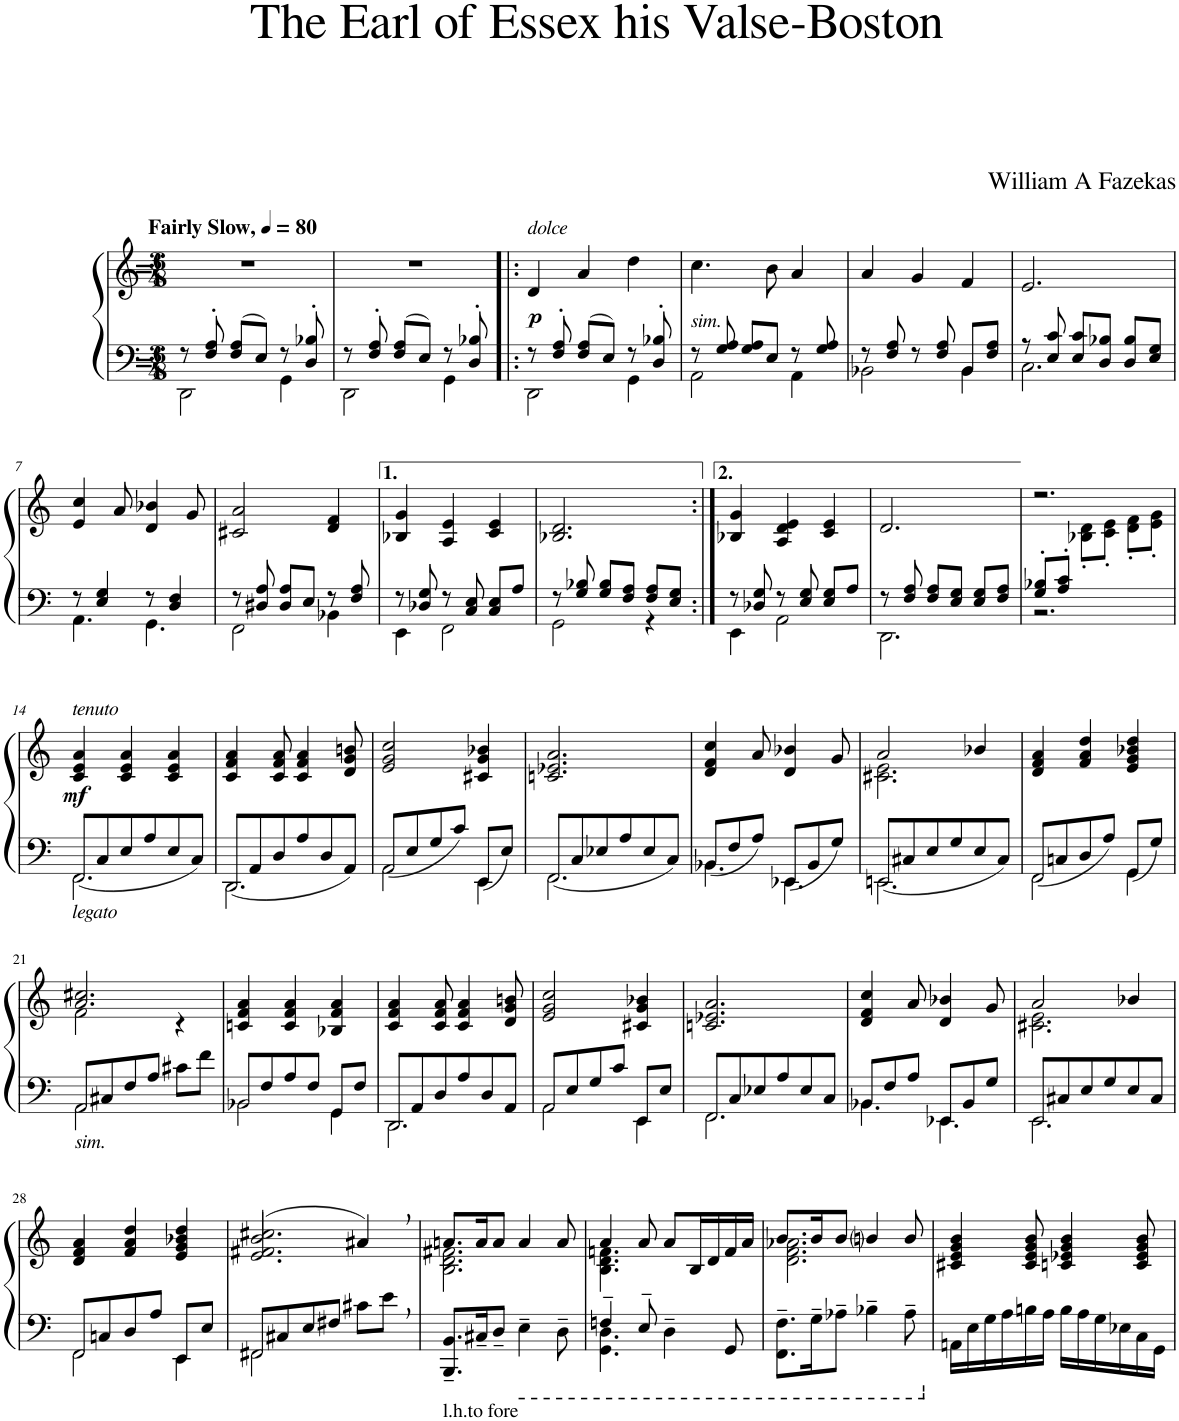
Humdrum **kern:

**kern	**kern	**dynam
*part1	*part1	*part1
*staff2	*staff1	*staff1/2
*I"Piano	*	*
*I'Pno.	*	*
*clefF4	*clefG2	*
*k[]	*k[]	*
*M3/4	*M3/4	*
*MM80	*MM80	*
=1	=1	=1
*^	*	*
!	!	!LO:TX:a:B:t=Fairly Slow,	!
8r	2DD\	2.r	.
8F/' 8A/'	.	.	.
8F/ 8A/L	.	.	.
8E/J	.	.	.
8r	4GG\	.	.
8D/' 8B-X/'	.	.	.
=2	=2	=2	=2
8r	2DD\	2.r	.
8F/' 8A/'	.	.	.
8F/ 8A/L	.	.	.
8E/J	.	.	.
8r	4GG\	.	.
8D/' 8B-X/'	.	.	.
=3!|:	=3!|:	=3!|:	=3!|:
!	!	!LO:TX:a:i:t=dolce	!
!	!	!	!LO:DY:b
8r	2DD\	4d/	p
8F/' 8A/'	.	.	.
8F/ 8A/L	.	4a/	.
8E/J	.	.	.
8r	4GG\	4dd\	.
8D/' 8B-X/'	.	.	.
=4	=4	=4	=4
!LO:TX:a:i:t=sim.	!	!	!
8r	2AA\	4.cc\	.
8G/ 8A/	.	.	.
8G/ 8A/L	.	.	.
8E/J	.	8b\	.
8r	4AA\	4a/	.
8G/ 8A/	.	.	.
=5	=5	=5	=5
8r	2BB-X\	4a/	.
8F/ 8A/	.	.	.
8r	.	4g/	.
8F/ 8A/	.	.	.
8BB-/L	4BB-\	4f/	.
8F/ 8A/J	.	.	.
=6	=6	=6	=6
8r	2.C\	2.e/	.
8E/ 8c/	.	.	.
8E/ 8c/L	.	.	.
8D/ 8B-X/J	.	.	.
8D/ 8B-/L	.	.	.
8E/ 8G/J	.	.	.
!!LO:LB:g=z
=7	=7	=7	=7
8r	4.AA\	4e/ 4cc/	.
4E/ 4G/	.	.	.
.	.	8a/	.
8r	4.GG\	4d/ 4b-X/	.
4D/ 4F/	.	.	.
.	.	8g/	.
=8	=8	=8	=8
8r	2FF\	2c#X/ 2a/	.
8D#X/ 8A/	.	.	.
8D#/ 8A/L	.	.	.
8E/J	.	.	.
8r	4BB-X\	4d/ 4f/	.
8F/ 8A/	.	.	.
=9	=9	=9	=9
8r	4EE\	4B-X/ 4g/	.
8D-X/ 8G/	.	.	.
8r	2FF\	4A/ 4e/	.
8C/ 8E/	.	.	.
8C/ 8E/L	.	4c/ 4e/	.
8A/J	.	.	.
=10	=10	=10	=10
8r	2GG\	2.B-X/ 2.d/	.
8G/ 8B-X/	.	.	.
8G/ 8B-/L	.	.	.
8F/ 8A/J	.	.	.
8F/ 8A/L	4r	.	.
8E/ 8G/J	.	.	.
=11:|!	=11:|!	=11:|!	=11:|!
8r	4EE\	4B-X/ 4g/	.
8D-X/ 8G/	.	.	.
8r	2AA\	4A/ 4d/ 4e/	.
8E/ 8G/	.	.	.
8E/ 8G/L	.	4c/ 4e/	.
8A/J	.	.	.
=12	=12	=12	=12
8r	2.DD\	2.d/	.
8F/ 8A/	.	.	.
8F/ 8A/L	.	.	.
8E/ 8G/J	.	.	.
8E/ 8G/L	.	.	.
8F/ 8A/J	.	.	.
=13	=13	=13	=13
*	*	*^	*
8G/' 8B-X/'L	2.r	2.r	4ryy	.
8A/' 8c/'J	.	.	.	.
2ryy	.	.	8B-X\' 8d\'L	.
.	.	.	8c\' 8e\'J	.
.	.	.	8d\' 8f\'L	.
.	.	.	8e\' 8g\'J	.
!!LO:LB:g=z
=14	=14	=14	=14	=14
!	!	!LO:TX:a:i:t=tenuto	!	!
!LO:TX:b:i:t=legato	!	!	!	!
!	!	!	!	!LO:DY:b
*	*	*v	*v	*
8FF/L	2.FF\	4c/ 4e/ 4a/	mf
8C/	.	.	.
8E/	.	4c/ 4e/ 4a/	.
8A/	.	.	.
8E/	.	4c/ 4e/ 4a/	.
8C/J	.	.	.
=15	=15	=15	=15
8DD/L	2.DD\	4c/ 4f/ 4a/	.
8AA/	.	.	.
8D/	.	8c/ 8f/ 8a/	.
8A/	.	4c/ 4f/ 4a/	.
8D/	.	.	.
8AA/J	.	8d/ 8g/ 8bn/	.
=16	=16	=16	=16
8AA/L	2AA\	2e/ 2g/ 2cc/	.
8E/	.	.	.
8G/	.	.	.
8c/J	.	.	.
8EE/L	4EE\	4c#X/ 4g/ 4b-X/	.
8E/J	.	.	.
=17	=17	=17	=17
8FF/L	2.FF\	2.cn/ 2.e-X/ 2.a/	.
8C/	.	.	.
8E-X/	.	.	.
8A/	.	.	.
8E-/	.	.	.
8C/J	.	.	.
=18	=18	=18	=18
8BB-X/L	4.BB-\	4d/ 4f/ 4cc/	.
8F/	.	.	.
8A/J	.	8a/	.
8EE-X/L	4.EE-\	4d/ 4b-X/	.
8BB-/	.	.	.
8G/J	.	8g/	.
=19	=19	=19	=19
*	*	*^	*
8EEn/L	2.EE\	2a/	2.c#X\ 2.e\	.
8C#X/	.	.	.	.
8E/	.	.	.	.
8G/	.	.	.	.
8E/	.	4b-X/	.	.
8C#/J	.	.	.	.
*	*	*v	*v	*
=20	=20	=20	=20
8FF/L	2FF\	4d/ 4f/ 4a/	.
8Cn/	.	.	.
8D/	.	4f/ 4a/ 4dd/	.
8A/J	.	.	.
8GG/L	4GG\	4e/ 4g/ 4b-X/ 4dd/	.
8G/J	.	.	.
!!LO:LB:g=z
=21	=21	=21	=21
*	*	*^	*
!LO:TX:b:i:t=sim.	!	!	!	!
8AA/L	2AA\	2.a/ 2.cc#X/	2f\	.
8C#X/	.	.	.	.
8F/	.	.	.	.
8A/J	.	.	.	.
4ryy	8c#X\L	.	4r	.
.	8f\J	.	.	.
*	*	*v	*v	*
=22	=22	=22	=22
8BB-X/L	2BB-\	4cn/ 4f/ 4a/	.
8F/	.	.	.
8A/	.	4c/ 4f/ 4a/	.
8F/J	.	.	.
8GG/L	4GG\	4B-X/ 4f/ 4a/	.
8F/J	.	.	.
=23	=23	=23	=23
8DD/L	2.DD\	4c/ 4f/ 4a/	.
8AA/	.	.	.
8D/	.	8c/ 8f/ 8a/	.
8A/	.	4c/ 4f/ 4a/	.
8D/	.	.	.
8AA/J	.	8d/ 8g/ 8bn/	.
=24	=24	=24	=24
8AA/L	2AA\	2e/ 2g/ 2cc/	.
8E/	.	.	.
8G/	.	.	.
8c/J	.	.	.
8EE/L	4EE\	4c#X/ 4g/ 4b-X/	.
8E/J	.	.	.
=25	=25	=25	=25
8FF/L	2.FF\	2.cn/ 2.e-X/ 2.a/	.
8C/	.	.	.
8E-X/	.	.	.
8A/	.	.	.
8E-/	.	.	.
8C/J	.	.	.
=26	=26	=26	=26
8BB-X/L	4.BB-\	4d/ 4f/ 4cc/	.
8F/	.	.	.
8A/J	.	8a/	.
8EE-X/L	4.EE-\	4d/ 4b-X/	.
8BB-/	.	.	.
8G/J	.	8g/	.
=27	=27	=27	=27
*	*	*^	*
8EE/L	2.EE\	2a/	2.c#X\ 2.e\	.
8C#X/	.	.	.	.
8E/	.	.	.	.
8G/	.	.	.	.
8E/	.	4b-X/	.	.
8C#/J	.	.	.	.
*	*	*v	*v	*
!!LO:LB:g=z
=28	=28	=28	=28
8FF/L	2FF\	4d/ 4f/ 4a/	.
8Cn/	.	.	.
8D/	.	4f/ 4a/ 4dd/	.
8A/J	.	.	.
8EE/L	4EE\	4e/ 4g/ 4b-X/ 4dd/	.
8E/J	.	.	.
=29	=29	=29	=29
*	*	*^	*
8FF#X/L	2FF#\	(2b/	2.e/ 2.f#X/ 2.cc#X/	.
8C#X/	.	.	.	.
8E/	.	.	.	.
8F#X/J	.	.	.	.
4ryy	8c#X\L	4a#X,/)	.	.
.	8e\J	.	.	.
=30	=30	=30	=30	=30
!LO:TX:b:t=l.h.to fore	!	!	!	!
*v	*v	*	*	*
8.BBB/~ 8.BB/~L	8.an/L	2.B\ 2.d\ 2.f#X\	.
16C#X~/K	16a/K	.	.
8D~/J	8a/J	.	.
4E~\	4a/	.	.
8D~\	8a/	.	.
=31	=31	=31	=31
*^	*	*	*
4Fn~/	4.GG\ 4.D\	4a/	4.B\ 4.d\ 4.fn\	.
8E~/	.	8a/	.	.
4D~\	8ryy	8a/L	8ryy	.
.	4ryy	16B/L	4ryy	.
.	.	16d/	.	.
8GG/	.	16f/	.	.
.	.	16a/JJ	.	.
*v	*v	*	*	*
=32	=32	=32	=32
8.FF\~ 8.F\~L	8.b/L	2.d\ 2.f\ 2.a-X\	.
16G~\K	16b/K	.	.
8A-X~\J	8b/J	.	.
4B-X~\	4bni/	.	.
8A-~\	8b/	.	.
*	*v	*v	*
=33	=33	=33
16AAn\LL	4c#X/ 4e/ 4g/ 4b/	.
16E\	.	.
16G\	.	.
16A\	.	.
16Bn\	8c#/ 8e/ 8g/ 8b/	.
16A\JJ	.	.
16B\LL	4cn/ 4e-X/ 4g/ 4b/	.
16A\	.	.
16G\	.	.
16E-X\	.	.
16C\	8c/ 8e-/ 8g/ 8b/	.
16GG\JJ	.	.
=	=	=
*-	*-	*-
